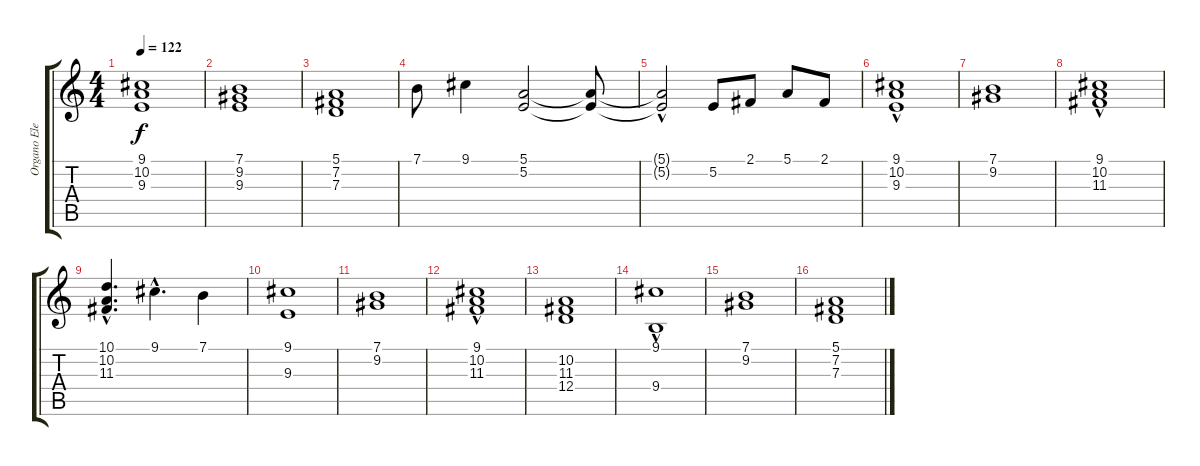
\track ("Organo Electrico" "Organo Ele") {instrument rockorgan}
\staff {score tabs}
\tuning (E4 B3 G3 D3 A2 E2) {hide}
\ts (4 4)
\tempo 122
\clef g2
\ks c
(9.1 10.2 9.3).1{dy f} |
(7.1 9.2 9.3).1 |
(5.1 7.2 7.3).1 |
7.1.8 9.1.4 (5.1 5.2).2 (5.1{t} 5.2{t}).8 |
(5.1{t} 5.2{hac t}).2 5.2.8 2.1.8 5.1.8 2.1.8 |
(9.1{hac} 10.2 9.3).1 |
(7.1 9.2).1 |
(9.1 10.2{hac} 11.3).1 |
(10.1{hac} 10.2 11.3).4{d} 9.1{hac}.4{d} 7.1.4 |
(9.1 9.3).1 |
(7.1 9.2).1 |
(9.1{hac} 10.2 11.3).1 |
(10.2 11.3 12.4).1 |
(9.1{hac} 9.4).1 |
(7.1 9.2).1 |
(5.1 7.2 7.3).1
